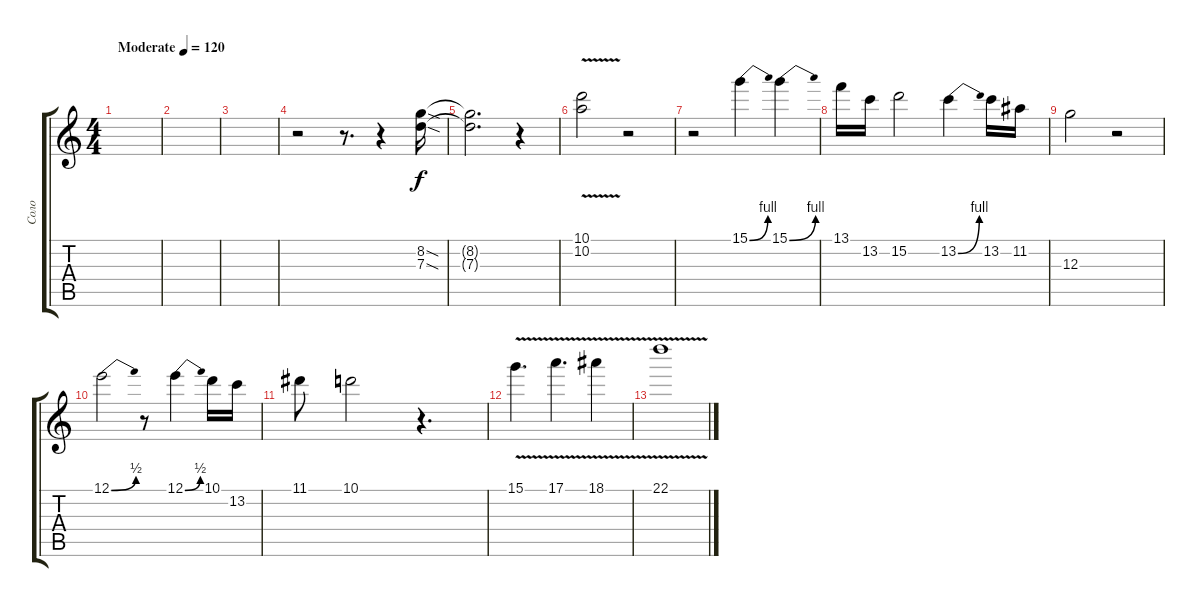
\track ("Соло" "Соло") {instrument overdrivenguitar}
\staff {score tabs}
\tuning (E4 B3 G3 D3 A2 E2) {hide}
\ts (4 4)
\tempo (120 "Moderate")
\clef g2
\ks c
|
|
|
r.2 r.8{d} r.4 (8.2{sod} 7.3{sod}).16 |
(8.2{t} 7.3{t}).2{d} r.4 |
(10.1 10.2{v}).2 r.2 |
r.2 15.1{be (bend 0 0 60 4)}.4 15.1{be (bend 0 0 60 4)}.4 |
13.1.16 13.2.16 15.2.2 13.2{be (bend 0 0 60 4)}.4 13.2.16 11.2.16 |
12.3.2 r.2 |
12.1{be (bend 0 0 60 2)}.2 r.8 12.1{be (bend 0 0 60 2)}.4 10.1.16 13.2.16 |
11.1.8 10.1.2 r.4{d} |
15.1{v}.4{d} 17.1{v}.4{d} 18.1{v}.4 |
22.1{v}.1
